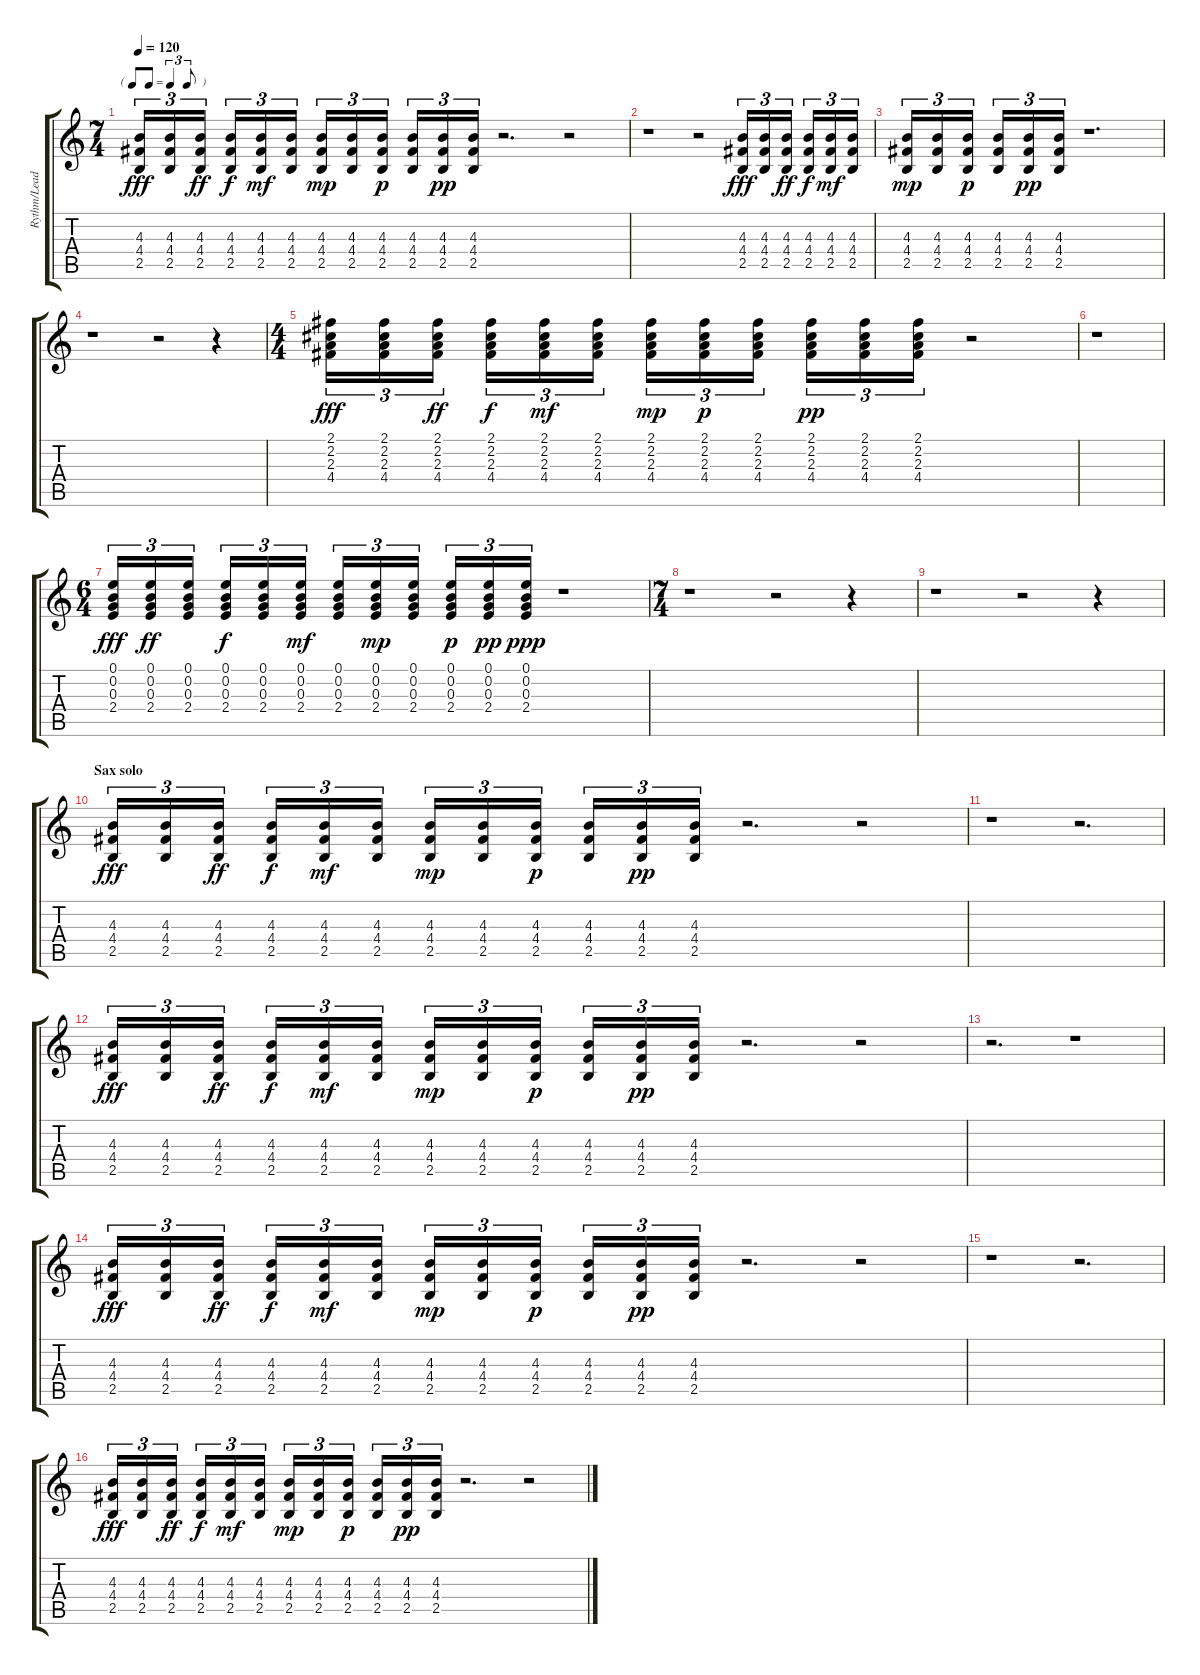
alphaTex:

\track ("Rythm/Lead Guitar (Gilmour)" "Rythm/Lead") {instrument electricguitarclean}
\staff {score tabs}
\tuning (E4 B3 G3 D3 A2 E2) {hide}
\ts (7 4)
\tf triplet8th
\tempo 120
\clef g2
\ks c
(4.3 4.4 2.5).16{tu (3 2) dy fff} (4.3 4.4 2.5).16{tu (3 2)} (4.3 4.4 2.5).16{tu (3 2) dy ff} (4.3 4.4 2.5).16{tu (3 2) dy f} (4.3 4.4 2.5).16{tu (3 2) dy mf} (4.3 4.4 2.5).16{tu (3 2)} (4.3 4.4 2.5).16{tu (3 2) dy mp} (4.3 4.4 2.5).16{tu (3 2)} (4.3 4.4 2.5).16{tu (3 2) dy p} (4.3 4.4 2.5).16{tu (3 2)} (4.3 4.4 2.5).16{tu (3 2) dy pp} (4.3 4.4 2.5).16{tu (3 2)} r.2{d} r.2 |
r.1 r.2 (4.3 4.4 2.5).16{tu (3 2) dy fff} (4.3 4.4 2.5).16{tu (3 2)} (4.3 4.4 2.5).16{tu (3 2) dy ff} (4.3 4.4 2.5).16{tu (3 2) dy f} (4.3 4.4 2.5).16{tu (3 2) dy mf} (4.3 4.4 2.5).16{tu (3 2)} |
(4.3 4.4 2.5).16{tu (3 2) dy mp} (4.3 4.4 2.5).16{tu (3 2)} (4.3 4.4 2.5).16{tu (3 2) dy p} (4.3 4.4 2.5).16{tu (3 2)} (4.3 4.4 2.5).16{tu (3 2) dy pp} (4.3 4.4 2.5).16{tu (3 2)} r.1{d} |
r.1 r.2 r.4 |
\ts (4 4)
(2.1 2.2 2.3 4.4).16{tu (3 2) dy fff} (2.1 2.2 2.3 4.4).16{tu (3 2)} (2.1 2.2 2.3 4.4).16{tu (3 2) dy ff} (2.1 2.2 2.3 4.4).16{tu (3 2) dy f} (2.1 2.2 2.3 4.4).16{tu (3 2) dy mf} (2.1 2.2 2.3 4.4).16{tu (3 2)} (2.1 2.2 2.3 4.4).16{tu (3 2) dy mp} (2.1 2.2 2.3 4.4).16{tu (3 2) dy p} (2.1 2.2 2.3 4.4).16{tu (3 2)} (2.1 2.2 2.3 4.4).16{tu (3 2) dy pp} (2.1 2.2 2.3 4.4).16{tu (3 2)} (2.1 2.2 2.3 4.4).16{tu (3 2)} r.2 |
r.1 |
\ts (6 4)
(0.1 0.2 0.3 2.4).16{tu (3 2) dy fff} (0.1 0.2 0.3 2.4).16{tu (3 2) dy ff} (0.1 0.2 0.3 2.4).16{tu (3 2)} (0.1 0.2 0.3 2.4).16{tu (3 2) dy f} (0.1 0.2 0.3 2.4).16{tu (3 2)} (0.1 0.2 0.3 2.4).16{tu (3 2) dy mf} (0.1 0.2 0.3 2.4).16{tu (3 2)} (0.1 0.2 0.3 2.4).16{tu (3 2) dy mp} (0.1 0.2 0.3 2.4).16{tu (3 2)} (0.1 0.2 0.3 2.4).16{tu (3 2) dy p} (0.1 0.2 0.3 2.4).16{tu (3 2) dy pp} (0.1 0.2 0.3 2.4).16{tu (3 2) dy ppp} r.1 |
\ts (7 4)
r.1 r.2 r.4 |
r.1 r.2 r.4 |
\section ("" "Sax solo")
(4.3 4.4 2.5).16{tu (3 2) dy fff} (4.3 4.4 2.5).16{tu (3 2)} (4.3 4.4 2.5).16{tu (3 2) dy ff} (4.3 4.4 2.5).16{tu (3 2) dy f} (4.3 4.4 2.5).16{tu (3 2) dy mf} (4.3 4.4 2.5).16{tu (3 2)} (4.3 4.4 2.5).16{tu (3 2) dy mp} (4.3 4.4 2.5).16{tu (3 2)} (4.3 4.4 2.5).16{tu (3 2) dy p} (4.3 4.4 2.5).16{tu (3 2)} (4.3 4.4 2.5).16{tu (3 2) dy pp} (4.3 4.4 2.5).16{tu (3 2)} r.2{d} r.2 |
r.1 r.2{d} |
(4.3 4.4 2.5).16{tu (3 2) dy fff} (4.3 4.4 2.5).16{tu (3 2)} (4.3 4.4 2.5).16{tu (3 2) dy ff} (4.3 4.4 2.5).16{tu (3 2) dy f} (4.3 4.4 2.5).16{tu (3 2) dy mf} (4.3 4.4 2.5).16{tu (3 2)} (4.3 4.4 2.5).16{tu (3 2) dy mp} (4.3 4.4 2.5).16{tu (3 2)} (4.3 4.4 2.5).16{tu (3 2) dy p} (4.3 4.4 2.5).16{tu (3 2)} (4.3 4.4 2.5).16{tu (3 2) dy pp} (4.3 4.4 2.5).16{tu (3 2)} r.2{d} r.2 |
r.2{d} r.1 |
(4.3 4.4 2.5).16{tu (3 2) dy fff} (4.3 4.4 2.5).16{tu (3 2)} (4.3 4.4 2.5).16{tu (3 2) dy ff} (4.3 4.4 2.5).16{tu (3 2) dy f} (4.3 4.4 2.5).16{tu (3 2) dy mf} (4.3 4.4 2.5).16{tu (3 2)} (4.3 4.4 2.5).16{tu (3 2) dy mp} (4.3 4.4 2.5).16{tu (3 2)} (4.3 4.4 2.5).16{tu (3 2) dy p} (4.3 4.4 2.5).16{tu (3 2)} (4.3 4.4 2.5).16{tu (3 2) dy pp} (4.3 4.4 2.5).16{tu (3 2)} r.2{d} r.2 |
r.1 r.2{d} |
(4.3 4.4 2.5).16{tu (3 2) dy fff} (4.3 4.4 2.5).16{tu (3 2)} (4.3 4.4 2.5).16{tu (3 2) dy ff} (4.3 4.4 2.5).16{tu (3 2) dy f} (4.3 4.4 2.5).16{tu (3 2) dy mf} (4.3 4.4 2.5).16{tu (3 2)} (4.3 4.4 2.5).16{tu (3 2) dy mp} (4.3 4.4 2.5).16{tu (3 2)} (4.3 4.4 2.5).16{tu (3 2) dy p} (4.3 4.4 2.5).16{tu (3 2)} (4.3 4.4 2.5).16{tu (3 2) dy pp} (4.3 4.4 2.5).16{tu (3 2)} r.2{d} r.2
